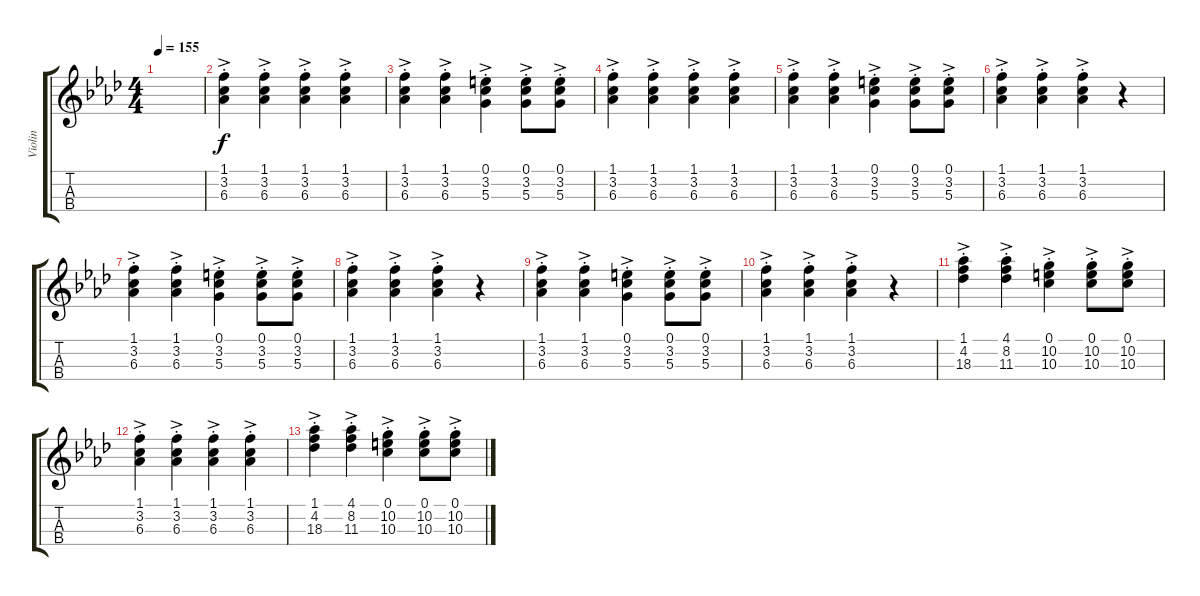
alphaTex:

\track ("Violin" "Violin") {instrument violin}
\staff {score tabs}
\tuning (E5 A4 D4 G3) {hide}
\ts (4 4)
\tempo 155
\clef g2
\ks ab
|
(1.1{ac st} 3.2{ac st} 6.3{ac st}).4 (1.1{ac st} 3.2{ac st} 6.3{ac st}).4 (1.1{ac st} 3.2{ac st} 6.3{ac st}).4 (1.1{ac st} 3.2{ac st} 6.3{ac st}).4 |
(1.1{ac st} 3.2{ac st} 6.3{ac st}).4 (1.1{ac st} 3.2{ac st} 6.3{ac st}).4 (0.1{ac st} 3.2{ac st} 5.3{ac st}).4 (0.1{ac st} 3.2{ac st} 5.3{ac st}).8 (0.1{ac st} 3.2{ac st} 5.3{ac st}).8 |
(1.1{ac st} 3.2{ac st} 6.3{ac st}).4 (1.1{ac st} 3.2{ac st} 6.3{ac st}).4 (1.1{ac st} 3.2{ac st} 6.3{ac st}).4 (1.1{ac st} 3.2{ac st} 6.3{ac st}).4 |
(1.1{ac st} 3.2{ac st} 6.3{ac st}).4 (1.1{ac st} 3.2{ac st} 6.3{ac st}).4 (0.1{ac st} 3.2{ac st} 5.3{ac st}).4 (0.1{ac st} 3.2{ac st} 5.3{ac st}).8 (0.1{ac st} 3.2{ac st} 5.3{ac st}).8 |
(1.1{ac st} 3.2{ac st} 6.3{ac st}).4 (1.1{ac st} 3.2{ac st} 6.3{ac st}).4 (1.1{ac st} 3.2{ac st} 6.3{ac st}).4 r.4 |
(1.1{ac st} 3.2{ac st} 6.3{ac st}).4 (1.1{ac st} 3.2{ac st} 6.3{ac st}).4 (0.1{ac st} 3.2{ac st} 5.3{ac st}).4 (0.1{ac st} 3.2{ac st} 5.3{ac st}).8 (0.1{ac st} 3.2{ac st} 5.3{ac st}).8 |
(1.1{ac st} 3.2{ac st} 6.3{ac st}).4 (1.1{ac st} 3.2{ac st} 6.3{ac st}).4 (1.1{ac st} 3.2{ac st} 6.3{ac st}).4 r.4 |
(1.1{ac st} 3.2{ac st} 6.3{ac st}).4 (1.1{ac st} 3.2{ac st} 6.3{ac st}).4 (0.1{ac st} 3.2{ac st} 5.3{ac st}).4 (0.1{ac st} 3.2{ac st} 5.3{ac st}).8 (0.1{ac st} 3.2{ac st} 5.3{ac st}).8 |
(1.1{ac st} 3.2{ac st} 6.3{ac st}).4 (1.1{ac st} 3.2{ac st} 6.3{ac st}).4 (1.1{ac st} 3.2{ac st} 6.3{ac st}).4 r.4 |
(1.1{ac st} 4.2{ac st} 18.3{ac st}).4 (4.1{ac st} 8.2{ac st} 11.3{ac st}).4 (0.1{ac st} 10.2{ac st} 10.3{ac st}).4 (0.1{ac st} 10.2{ac st} 10.3{ac st}).8 (0.1{ac st} 10.2{ac st} 10.3{ac st}).8 |
(1.1{ac st} 3.2{ac st} 6.3{ac st}).4 (1.1{ac st} 3.2{ac st} 6.3{ac st}).4 (1.1{ac st} 3.2{ac st} 6.3{ac st}).4 (1.1{ac st} 3.2{ac st} 6.3{ac st}).4 |
(1.1{ac st} 4.2{ac st} 18.3{ac st}).4 (4.1{ac st} 8.2{ac st} 11.3{ac st}).4 (0.1{ac st} 10.2{ac st} 10.3{ac st}).4 (0.1{ac st} 10.2{ac st} 10.3{ac st}).8 (0.1{ac st} 10.2{ac st} 10.3{ac st}).8
